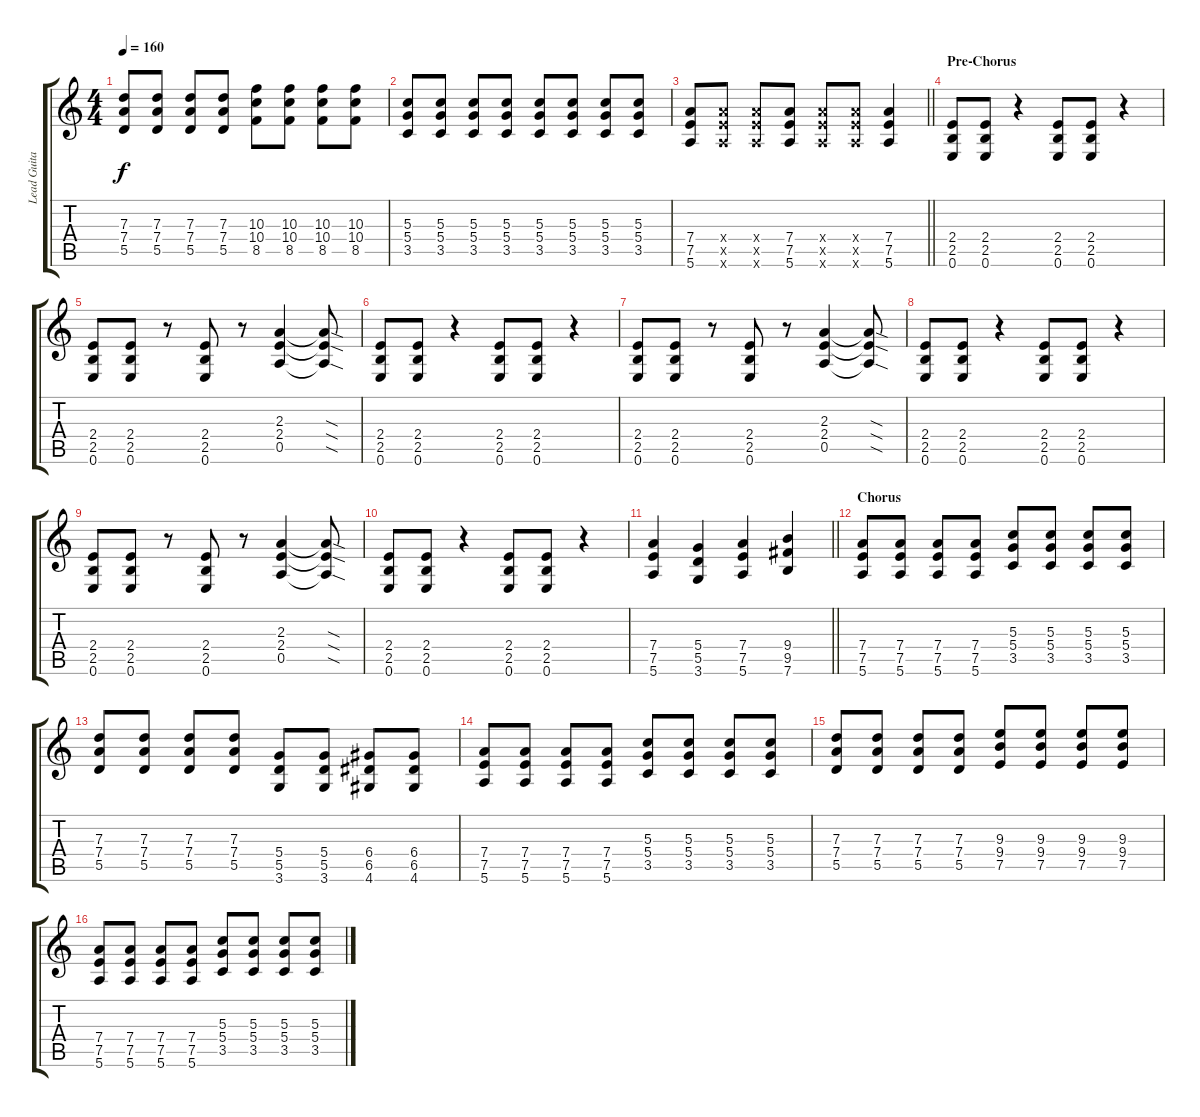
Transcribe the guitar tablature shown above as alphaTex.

\track ("Lead Guitar" "Lead Guita") {instrument electricguitarclean}
\staff {score tabs}
\tuning (E4 B3 G3 D3 A2 E2) {hide}
\ts (4 4)
\tempo 160
\clef g2
\ks c
(7.3 7.4 5.5).8{dy f} (7.3 7.4 5.5).8 (7.3 7.4 5.5).8 (7.3 7.4 5.5).8 (10.3 10.4 8.5).8 (10.3 10.4 8.5).8 (10.3 10.4 8.5).8 (10.3 10.4 8.5).8 |
(5.3 5.4 3.5).8 (5.3 5.4 3.5).8 (5.3 5.4 3.5).8 (5.3 5.4 3.5).8 (5.3 5.4 3.5).8 (5.3 5.4 3.5).8 (5.3 5.4 3.5).8 (5.3 5.4 3.5).8 |
\barLineRight lightlight
(7.4 7.5 5.6).8 (7.4{x} 7.5{x} 5.6{x}).8 (7.4{x} 7.5{x} 5.6{x}).8 (7.4 7.5 5.6).8 (7.4{x} 7.5{x} 5.6{x}).8 (7.4{x} 7.5{x} 5.6{x}).8 (7.4 7.5 5.6).4 |
\section ("" "Pre-Chorus")
(2.4 2.5 0.6).8 (2.4 2.5 0.6).8 r.4 (2.4 2.5 0.6).8 (2.4 2.5 0.6).8 r.4 |
(2.4 2.5 0.6).8 (2.4 2.5 0.6).8 r.8 (2.4 2.5 0.6).8 r.8 (2.3 2.4 0.5).4 (2.3{sod t} 2.4{sod t} 0.5{sod t}).8 |
(2.4 2.5 0.6).8 (2.4 2.5 0.6).8 r.4 (2.4 2.5 0.6).8 (2.4 2.5 0.6).8 r.4 |
(2.4 2.5 0.6).8 (2.4 2.5 0.6).8 r.8 (2.4 2.5 0.6).8 r.8 (2.3 2.4 0.5).4 (2.3{sod t} 2.4{sod t} 0.5{sod t}).8 |
(2.4 2.5 0.6).8 (2.4 2.5 0.6).8 r.4 (2.4 2.5 0.6).8 (2.4 2.5 0.6).8 r.4 |
(2.4 2.5 0.6).8 (2.4 2.5 0.6).8 r.8 (2.4 2.5 0.6).8 r.8 (2.3 2.4 0.5).4 (2.3{sod t} 2.4{sod t} 0.5{sod t}).8 |
(2.4 2.5 0.6).8 (2.4 2.5 0.6).8 r.4 (2.4 2.5 0.6).8 (2.4 2.5 0.6).8 r.4 |
\barLineRight lightlight
(7.4 7.5 5.6).4 (5.4 5.5 3.6).4 (7.4 7.5 5.6).4 (9.4 9.5 7.6).4 |
\section ("" "Chorus")
(7.4 7.5 5.6).8 (7.4 7.5 5.6).8 (7.4 7.5 5.6).8 (7.4 7.5 5.6).8 (5.3 5.4 3.5).8 (5.3 5.4 3.5).8 (5.3 5.4 3.5).8 (5.3 5.4 3.5).8 |
(7.3 7.4 5.5).8 (7.3 7.4 5.5).8 (7.3 7.4 5.5).8 (7.3 7.4 5.5).8 (5.4 5.5 3.6).8 (5.4 5.5 3.6).8 (6.4 6.5 4.6).8 (6.4 6.5 4.6).8 |
(7.4 7.5 5.6).8 (7.4 7.5 5.6).8 (7.4 7.5 5.6).8 (7.4 7.5 5.6).8 (5.3 5.4 3.5).8 (5.3 5.4 3.5).8 (5.3 5.4 3.5).8 (5.3 5.4 3.5).8 |
(7.3 7.4 5.5).8 (7.3 7.4 5.5).8 (7.3 7.4 5.5).8 (7.3 7.4 5.5).8 (9.3 9.4 7.5).8 (9.3 9.4 7.5).8 (9.3 9.4 7.5).8 (9.3 9.4 7.5).8 |
(7.4 7.5 5.6).8 (7.4 7.5 5.6).8 (7.4 7.5 5.6).8 (7.4 7.5 5.6).8 (5.3 5.4 3.5).8 (5.3 5.4 3.5).8 (5.3 5.4 3.5).8 (5.3 5.4 3.5).8
